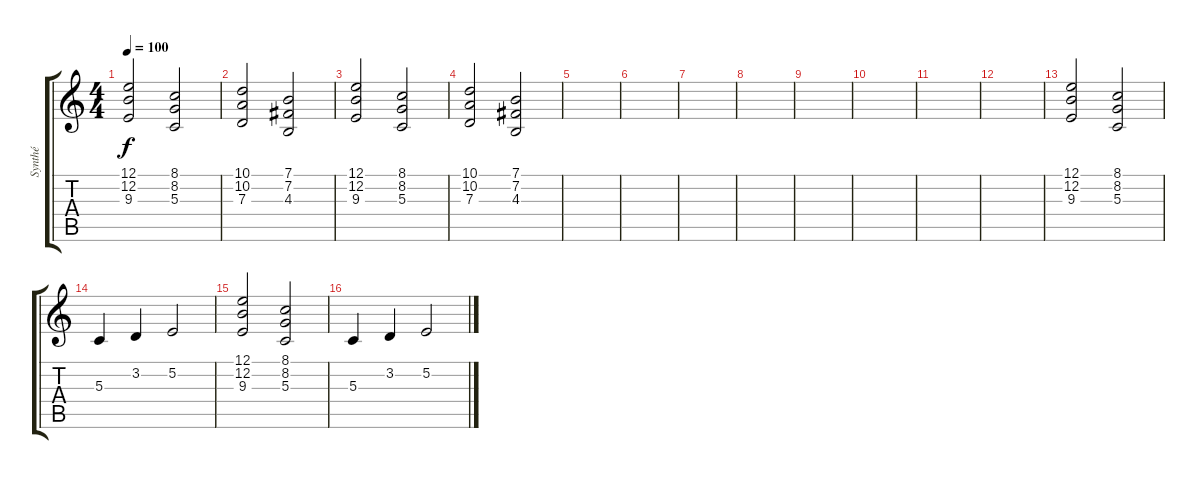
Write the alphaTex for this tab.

\track ("Synthé" "Synthé") {instrument lead6voice}
\staff {score tabs}
\tuning (E4 B3 G3 D3 A2 E2) {hide}
\ts (4 4)
\tempo 100
\clef g2
\ks c
(12.1 12.2 9.3).2{dy f} (8.1 8.2 5.3).2 |
(10.1 10.2 7.3).2 (7.1 7.2 4.3).2 |
(12.1 12.2 9.3).2 (8.1 8.2 5.3).2 |
(10.1 10.2 7.3).2 (7.1 7.2 4.3).2 |
|
|
|
|
|
|
|
|
(12.1 12.2 9.3).2 (8.1 8.2 5.3).2 |
5.3.4 3.2.4 5.2.2 |
(12.1 12.2 9.3).2 (8.1 8.2 5.3).2 |
5.3.4 3.2.4 5.2.2
